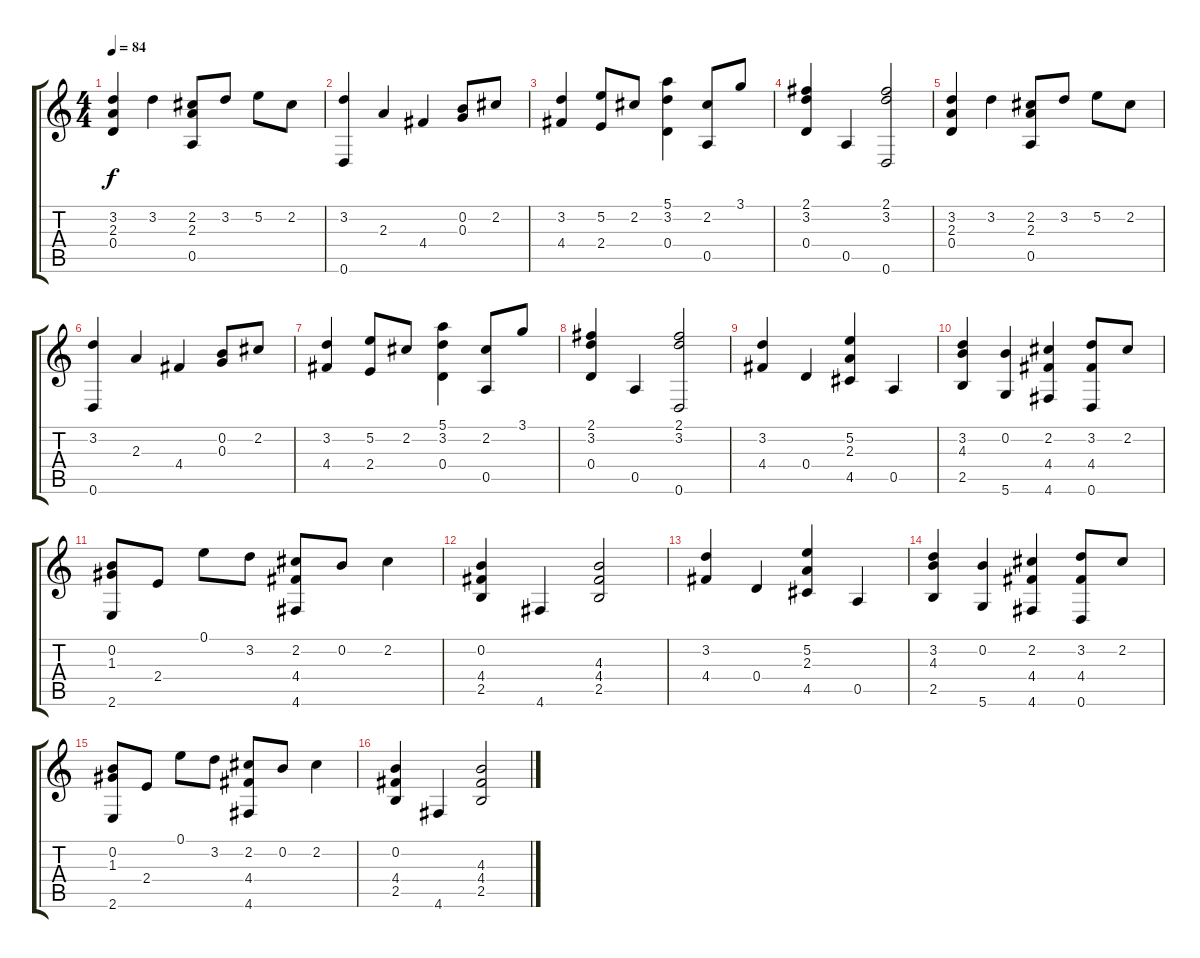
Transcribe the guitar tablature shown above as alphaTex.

\track "" {instrument acousticguitarnylon}
\staff {score tabs}
\tuning (E4 B3 G3 D3 A2 D2) {hide}
\ts (4 4)
\tempo 84
\clef g2
\ks c
(3.2 2.3 0.4).4{dy f} 3.2.4 (2.2 2.3 0.5).8 3.2.8 5.2.8 2.2.8 |
(3.2 0.6).4 2.3.4 4.4.4 (0.2 0.3).8 2.2.8 |
(3.2 4.4).4 (5.2 2.4).8 2.2.8 (5.1 3.2 0.4).4 (2.2 0.5).8 3.1.8 |
(2.1 3.2 0.4).4 0.5.4 (2.1 3.2 0.6).2 |
(3.2 2.3 0.4).4 3.2.4 (2.2 2.3 0.5).8 3.2.8 5.2.8 2.2.8 |
(3.2 0.6).4 2.3.4 4.4.4 (0.2 0.3).8 2.2.8 |
(3.2 4.4).4 (5.2 2.4).8 2.2.8 (5.1 3.2 0.4).4 (2.2 0.5).8 3.1.8 |
(2.1 3.2 0.4).4 0.5.4 (2.1 3.2 0.6).2 |
(3.2 4.4).4 0.4.4 (5.2 2.3 4.5).4 0.5.4 |
(3.2 4.3 2.5).4 (0.2 5.6).4 (2.2 4.4 4.6).4 (3.2 4.4 0.6).8 2.2.8 |
(0.2 1.3 2.6).8 2.4.8 0.1.8 3.2.8 (2.2 4.4 4.6).8 0.2.8 2.2.4 |
(0.2 4.4 2.5).4 4.6.4 (4.3 4.4 2.5).2 |
(3.2 4.4).4 0.4.4 (5.2 2.3 4.5).4 0.5.4 |
(3.2 4.3 2.5).4 (0.2 5.6).4 (2.2 4.4 4.6).4 (3.2 4.4 0.6).8 2.2.8 |
(0.2 1.3 2.6).8 2.4.8 0.1.8 3.2.8 (2.2 4.4 4.6).8 0.2.8 2.2.4 |
(0.2 4.4 2.5).4 4.6.4 (4.3 4.4 2.5).2
